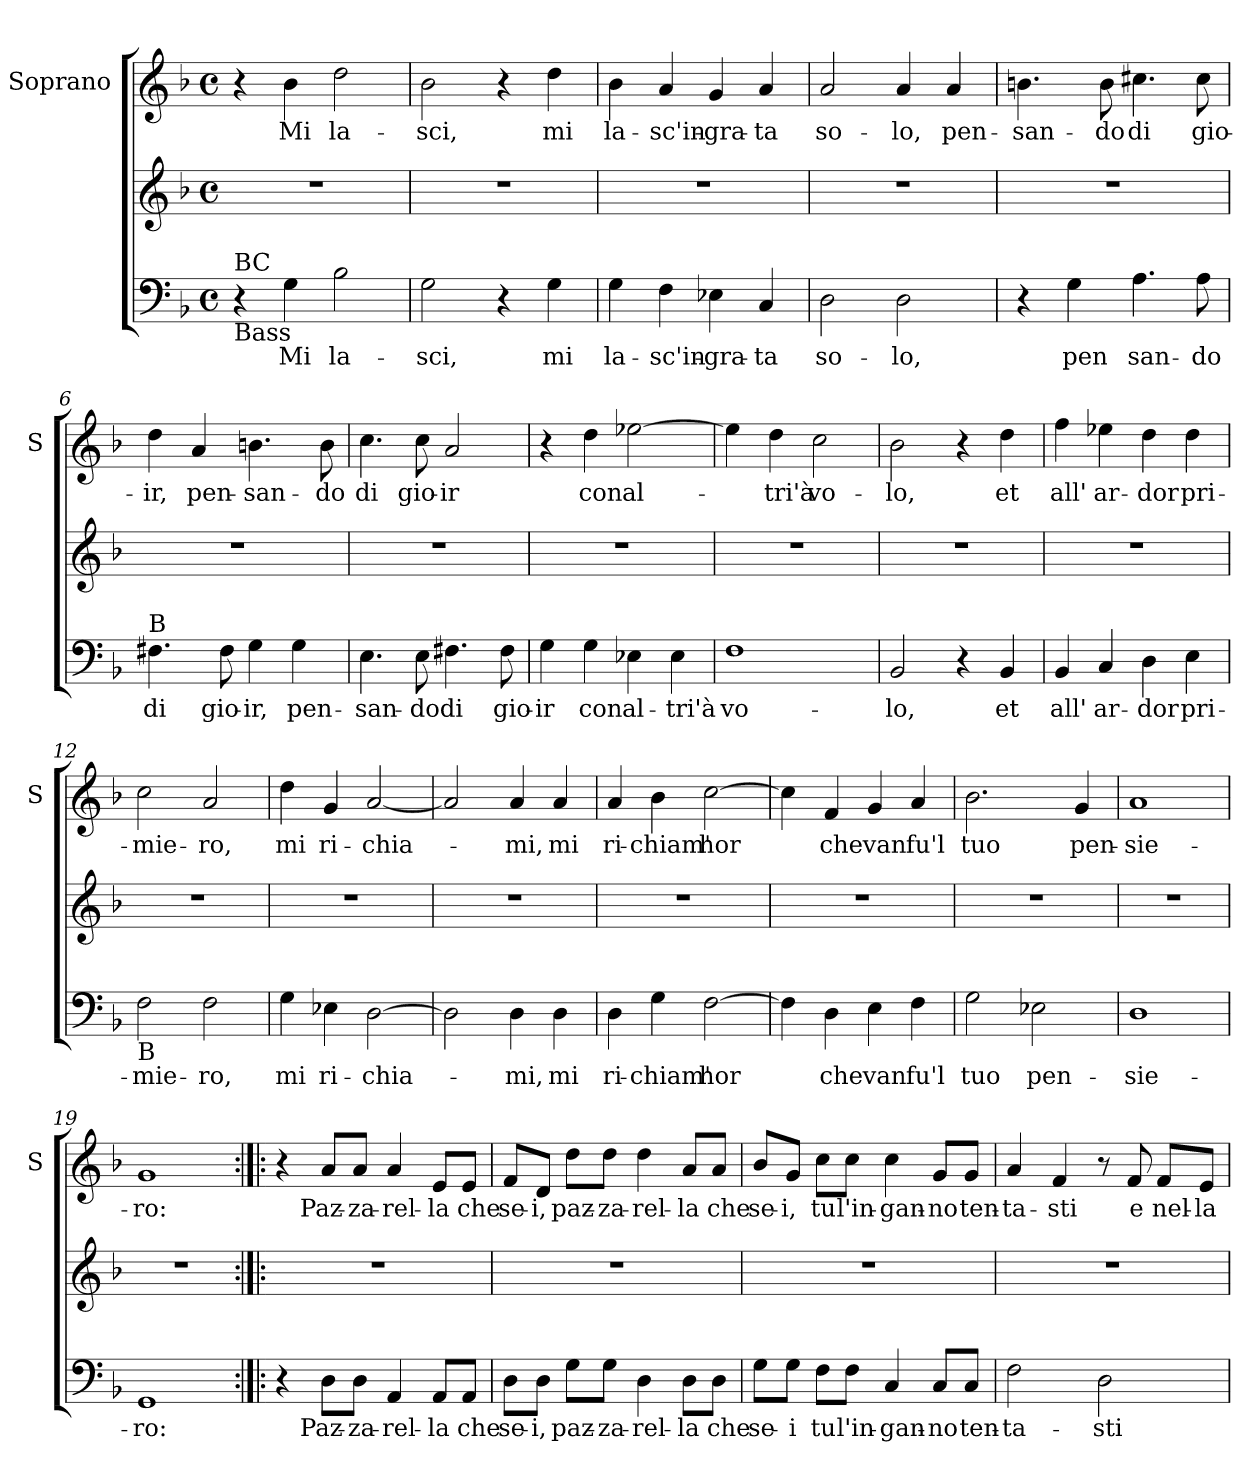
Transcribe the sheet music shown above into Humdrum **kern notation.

**kern	**text	**kern	**kern	**text
*part2	*part2	*part2	*part1	*part1
*staff3	*staff3	*staff2	*staff1	*staff1
*	*	*	*I"Soprano	*
*	*	*	*I'S	*
*clefF4	*	*clefG2	*clefG2	*
*k[b-]	*	*k[b-]	*k[b-]	*
*F:	*	*F:	*F:	*
*M4/4	*	*M4/4	*M4/4	*
*met(c)	*	*met(c)	*met(c)	*
=1	=1	=1	=1	=1
!LO:TX:a:t=BC	!	!	!	!
!LO:TX:b:t=Bass	!	!	!	!
4r	.	1r	4r	.
!	!LO:LY:b	!	!	!LO:LY:b
4G\	Mi	.	4b-\	Mi
!	!LO:LY:b	!	!	!LO:LY:b
2B-\	la-	.	2dd\	la-
=2	=2	=2	=2	=2
!	!LO:LY:b	!	!	!LO:LY:b
2G\	-sci,	1r	2b-\	-sci,
4r	.	.	4r	.
!	!LO:LY:b	!	!	!LO:LY:b
4G\	mi	.	4dd\	mi
=3	=3	=3	=3	=3
!	!LO:LY:b	!	!	!LO:LY:b
4G\	la-	1r	4b-\	la-
!	!LO:LY:b	!	!	!LO:LY:b
4F\	-sc'in-	.	4a/	-sc'in-
!	!LO:LY:b	!	!	!LO:LY:b
4E-X\	-gra-	.	4g/	-gra-
!	!LO:LY:b	!	!	!LO:LY:b
4C/	-ta	.	4a/	-ta
=4	=4	=4	=4	=4
!	!LO:LY:b	!	!	!LO:LY:b
2D\	so-	1r	2a/	so-
!	!LO:LY:b	!	!	!LO:LY:b
2D\	-lo,	.	4a/	-lo,
!	!	!	!	!LO:LY:b
.	.	.	4a/	pen-
=5	=5	=5	=5	=5
!	!	!	!	!LO:LY:b
4r	.	1r	4.bn\	-san-
!	!LO:LY:b	!	!	!
4G\	pen	.	.	.
!	!	!	!	!LO:LY:b
.	.	.	8b\	-do
!	!LO:LY:b	!	!	!LO:LY:b
4.A\	san-	.	4.cc#X\	di
!	!LO:LY:b	!	!	!LO:LY:b
8A\	-do	.	8cc#\	gio-
!!LO:LB:g=z
=6	=6	=6	=6	=6
!LO:TX:a:t=B	!	!	!	!
!	!LO:LY:b	!	!	!LO:LY:b
4.F#X\	di	1r	4dd\	-ir,
!	!	!	!	!LO:LY:b
.	.	.	4a/	pen-
!	!LO:LY:b	!	!	!
8F#\	gio-	.	.	.
!	!LO:LY:b	!	!	!LO:LY:b
4G\	-ir,	.	4.bn\	-san-
!	!LO:LY:b	!	!	!
4G\	pen-	.	.	.
!	!	!	!	!LO:LY:b
.	.	.	8b\	-do
=7	=7	=7	=7	=7
!	!LO:LY:b	!	!	!LO:LY:b
4.E\	-san-	1r	4.cc\	di
!	!LO:LY:b	!	!	!LO:LY:b
8E\	-do	.	8cc\	gio-
!	!LO:LY:b	!	!	!LO:LY:b
4.F#X\	di	.	2a/	-ir
!	!LO:LY:b	!	!	!
8F#\	gio-	.	.	.
=8	=8	=8	=8	=8
!	!LO:LY:b	!	!	!
4G\	-ir	1r	4r	.
!	!LO:LY:b	!	!	!LO:LY:b
4G\	con	.	4dd\	con
!	!LO:LY:b	!	!	!LO:LY:b
4E-X\	al-	.	[2ee-X\	al-
!	!LO:LY:b	!	!	!
4E-\	-tri'à	.	.	.
=9	=9	=9	=9	=9
!	!LO:LY:b	!	!	!
1F	vo-	1r	4ee-\]	.
!	!	!	!	!LO:LY:b
.	.	.	4dd\	-tri'à
!	!	!	!	!LO:LY:b
.	.	.	2cc\	vo-
=10	=10	=10	=10	=10
!	!LO:LY:b	!	!	!LO:LY:b
2BB-/	-lo,	1r	2b-\	-lo,
4r	.	.	4r	.
!	!LO:LY:b	!	!	!LO:LY:b
4BB-/	et	.	4dd\	et
=11	=11	=11	=11	=11
!	!LO:LY:b	!	!	!LO:LY:b
4BB-/	all'	1r	4ff\	all'
!	!LO:LY:b	!	!	!LO:LY:b
4C/	ar-	.	4ee-X\	ar-
!	!LO:LY:b	!	!	!LO:LY:b
4D\	-dor	.	4dd\	-dor
!	!LO:LY:b	!	!	!LO:LY:b
4E\	pri-	.	4dd\	pri-
!!LO:LB:g=z
=12	=12	=12	=12	=12
!LO:TX:b:t=B	!	!	!	!
!	!LO:LY:b	!	!	!LO:LY:b
2F\	-mie-	1r	2cc\	-mie-
!	!LO:LY:b	!	!	!LO:LY:b
2F\	-ro,	.	2a/	-ro,
=13	=13	=13	=13	=13
!	!LO:LY:b	!	!	!LO:LY:b
4G\	mi	1r	4dd\	mi
!	!LO:LY:b	!	!	!LO:LY:b
4E-X\	ri-	.	4g/	ri-
!	!LO:LY:b	!	!	!LO:LY:b
[2D\	-chia-	.	[2a/	-chia-
=14	=14	=14	=14	=14
2D\]	.	1r	2a/]	.
!	!LO:LY:b	!	!	!LO:LY:b
4D\	-mi,	.	4a/	-mi,
!	!LO:LY:b	!	!	!LO:LY:b
4D\	mi	.	4a/	mi
=15	=15	=15	=15	=15
!	!LO:LY:b	!	!	!LO:LY:b
4D\	ri-	1r	4a/	ri-
!	!LO:LY:b	!	!	!LO:LY:b
4G\	-chiam'	.	4b-\	-chiam'
!	!LO:LY:b	!	!	!LO:LY:b
[2F\	hor	.	[2cc\	hor
=16	=16	=16	=16	=16
4F\]	.	1r	4cc\]	.
!	!LO:LY:b	!	!	!LO:LY:b
4D\	che	.	4f/	che
!	!LO:LY:b	!	!	!LO:LY:b
4E\	van	.	4g/	van
!	!LO:LY:b	!	!	!LO:LY:b
4F\	fu'l	.	4a/	fu'l
=17	=17	=17	=17	=17
!	!LO:LY:b	!	!	!LO:LY:b
2G\	tuo	1r	2.b-\	tuo
!	!LO:LY:b	!	!	!
2E-X\	pen-	.	.	.
!	!	!	!	!LO:LY:b
.	.	.	4g/	pen-
!!LO:PB:g=z
=18	=18	=18	=18	=18
!	!LO:LY:b	!	!	!LO:LY:b
1D	-sie-	1r	1a	-sie-
=19	=19	=19	=19	=19
!	!LO:LY:b	!	!	!LO:LY:b
1GG	-ro:	1r	1g	-ro:
=20:|!|:	=20:|!|:	=20:|!|:	=20:|!|:	=20:|!|:
4r	.	1r	4r	.
!	!LO:LY:b	!	!	!LO:LY:b
8D\L	Paz-	.	8a/L	Paz-
!	!LO:LY:b	!	!	!LO:LY:b
8D\J	-za-	.	8a/J	-za-
!	!LO:LY:b	!	!	!LO:LY:b
4AA/	-rel-	.	4a/	-rel-
!	!LO:LY:b	!	!	!LO:LY:b
8AA/L	-la	.	8e/L	-la
!	!LO:LY:b	!	!	!LO:LY:b
8AA/J	che	.	8e/J	che
=21	=21	=21	=21	=21
!	!LO:LY:b	!	!	!LO:LY:b
8D\L	se-	1r	8f/L	se-
!	!LO:LY:b	!	!	!LO:LY:b
8D\J	-i,	.	8d/J	-i,
!	!LO:LY:b	!	!	!LO:LY:b
8G\L	paz-	.	8dd\L	paz-
!	!LO:LY:b	!	!	!LO:LY:b
8G\J	-za-	.	8dd\J	-za-
!	!LO:LY:b	!	!	!LO:LY:b
4D\	-rel-	.	4dd\	-rel-
!	!LO:LY:b	!	!	!LO:LY:b
8D\L	-la	.	8a/L	-la
!	!LO:LY:b	!	!	!LO:LY:b
8D\J	che	.	8a/J	che
!!LO:LB:g=z
=22	=22	=22	=22	=22
!	!LO:LY:b	!	!	!LO:LY:b
8G\L	se-	1r	8b-/L	se-
!	!LO:LY:b	!	!	!LO:LY:b
8G\J	-i	.	8g/J	-i,
!	!LO:LY:b	!	!	!LO:LY:b
8F\L	tu	.	8cc\L	tu
!	!LO:LY:b	!	!	!LO:LY:b
8F\J	l'in-	.	8cc\J	l'in-
!	!LO:LY:b	!	!	!LO:LY:b
4C/	-gan-	.	4cc\	-gan-
!	!LO:LY:b	!	!	!LO:LY:b
8C/L	-no	.	8g/L	-no
!	!LO:LY:b	!	!	!LO:LY:b
8C/J	ten-	.	8g/J	ten-
=23	=23	=23	=23	=23
!	!LO:LY:b	!	!	!LO:LY:b
2F\	-ta-	1r	4a/	-ta-
!	!	!	!	!LO:LY:b
.	.	.	4f/	-sti
!	!LO:LY:b	!	!	!
2D\	-sti	.	8r	.
!	!	!	!	!LO:LY:b
.	.	.	8f/	e
!	!	!	!	!LO:LY:b
.	.	.	8f/L	nel-
!	!	!	!	!LO:LY:b
.	.	.	8e/J	-la
=	=	=	=	=
*-	*-	*-	*-	*-
